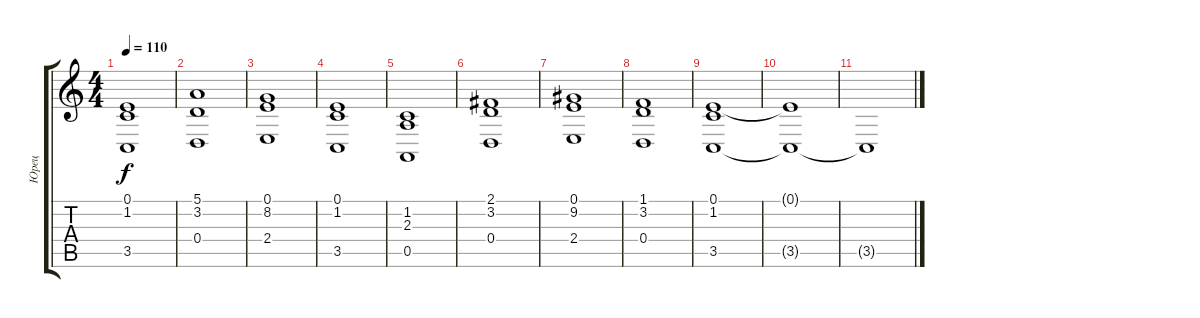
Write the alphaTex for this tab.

\track ("Юрец" "Юрец") {instrument stringensemble2}
\staff {score tabs}
\tuning (E4 B3 G3 D3 A2 E2) {hide}
\ts (4 4)
\tempo 110
\clef g2
\ks c
(0.1 1.2 3.5).1{dy f} |
(5.1 3.2 0.4).1 |
(0.1 8.2 2.4).1 |
(0.1 1.2 3.5).1 |
(1.2 2.3 0.5).1 |
(2.1 3.2 0.4).1 |
(0.1 9.2 2.4).1 |
(1.1 3.2 0.4).1 |
(0.1 1.2 3.5).1 |
(0.1{t} 3.5{t}).1 |
3.5{t}.1
